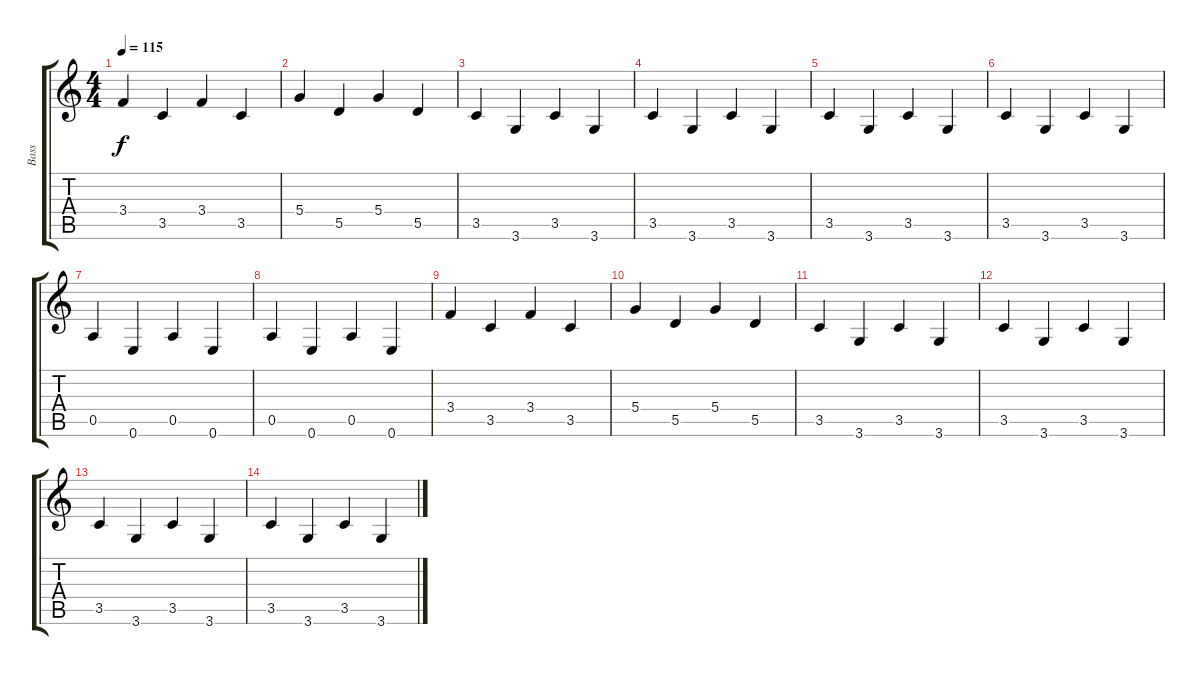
\track ("Bass" "Bass") {instrument electricbassfinger}
\staff {score tabs}
\tuning (E4 B3 G3 D3 A2 E2) {hide}
\ts (4 4)
\tempo 115
\clef g2
\ks c
3.4.4{dy f} 3.5.4 3.4.4 3.5.4 |
5.4.4 5.5.4 5.4.4 5.5.4 |
3.5.4 3.6.4 3.5.4 3.6.4 |
3.5.4 3.6.4 3.5.4 3.6.4 |
3.5.4 3.6.4 3.5.4 3.6.4 |
3.5.4 3.6.4 3.5.4 3.6.4 |
0.5.4 0.6.4 0.5.4 0.6.4 |
0.5.4 0.6.4 0.5.4 0.6.4 |
3.4.4 3.5.4 3.4.4 3.5.4 |
5.4.4 5.5.4 5.4.4 5.5.4 |
3.5.4 3.6.4 3.5.4 3.6.4 |
3.5.4 3.6.4 3.5.4 3.6.4 |
3.5.4 3.6.4 3.5.4 3.6.4 |
3.5.4 3.6.4 3.5.4 3.6.4
